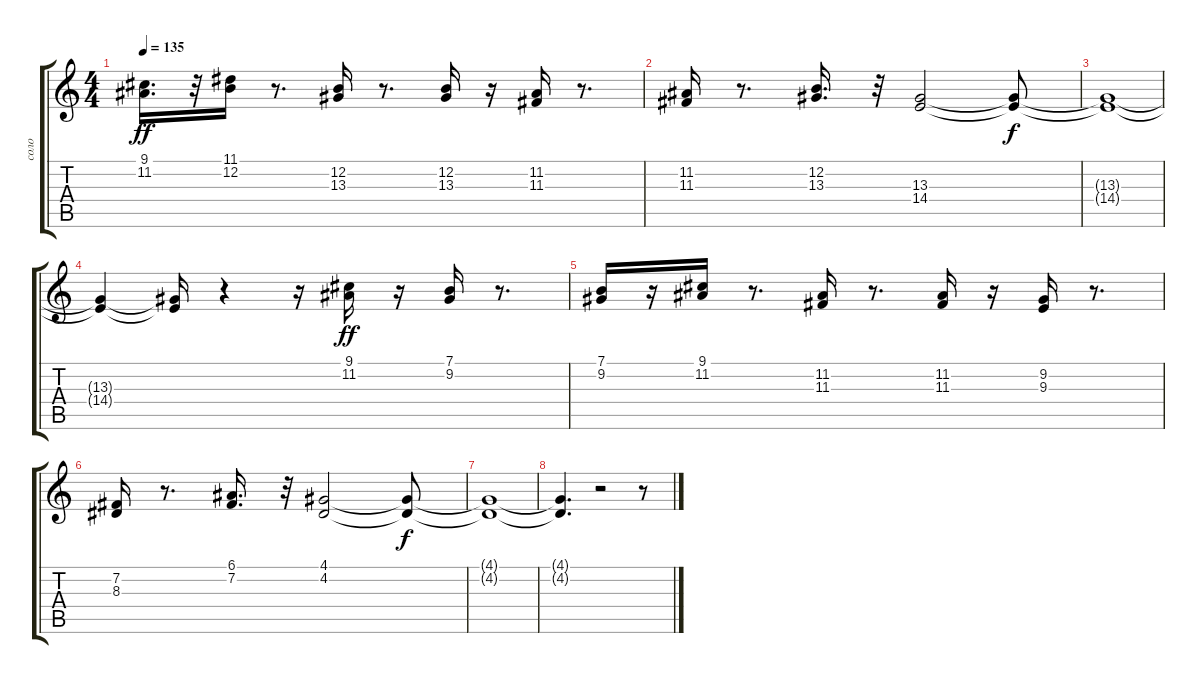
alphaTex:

\track ("соло" "соло") {instrument fx5brightness}
\staff {score tabs}
\tuning (E4 B3 G3 D3 A2 E2) {hide}
\ts (4 4)
\tempo 135
\clef g2
\ks c
(9.1 11.2).16{d dy ff} r.32 (11.1 12.2).16 r.8{d} (12.2 13.3).16 r.8{d} (12.2 13.3).16 r.16 (11.2 11.3).16 r.8{d} |
(11.2 11.3).16 r.8{d} (12.2 13.3).16{d} r.32 (13.3 14.4).2 (13.3{t} 14.4{t}).8{dy f} |
(13.3{t} 14.4{t}).1 |
(13.3{t} 14.4{t}).4 (13.3{t} 14.4{t}).16 r.4 r.16 (9.1 11.2).16{dy ff} r.16 (7.1 9.2).16 r.8{d} |
(7.1 9.2).16 r.16 (9.1 11.2).16 r.8{d} (11.2 11.3).16 r.8{d} (11.2 11.3).16 r.16 (9.2 9.3).16 r.8{d} |
(7.2 8.3).16 r.8{d} (6.1 7.2).16{d} r.32 (4.1 4.2).2 (4.1{t} 4.2{t}).8{dy f} |
(4.1{t} 4.2{t}).1 |
(4.1{t} 4.2{t}).4{d} r.2 r.8
